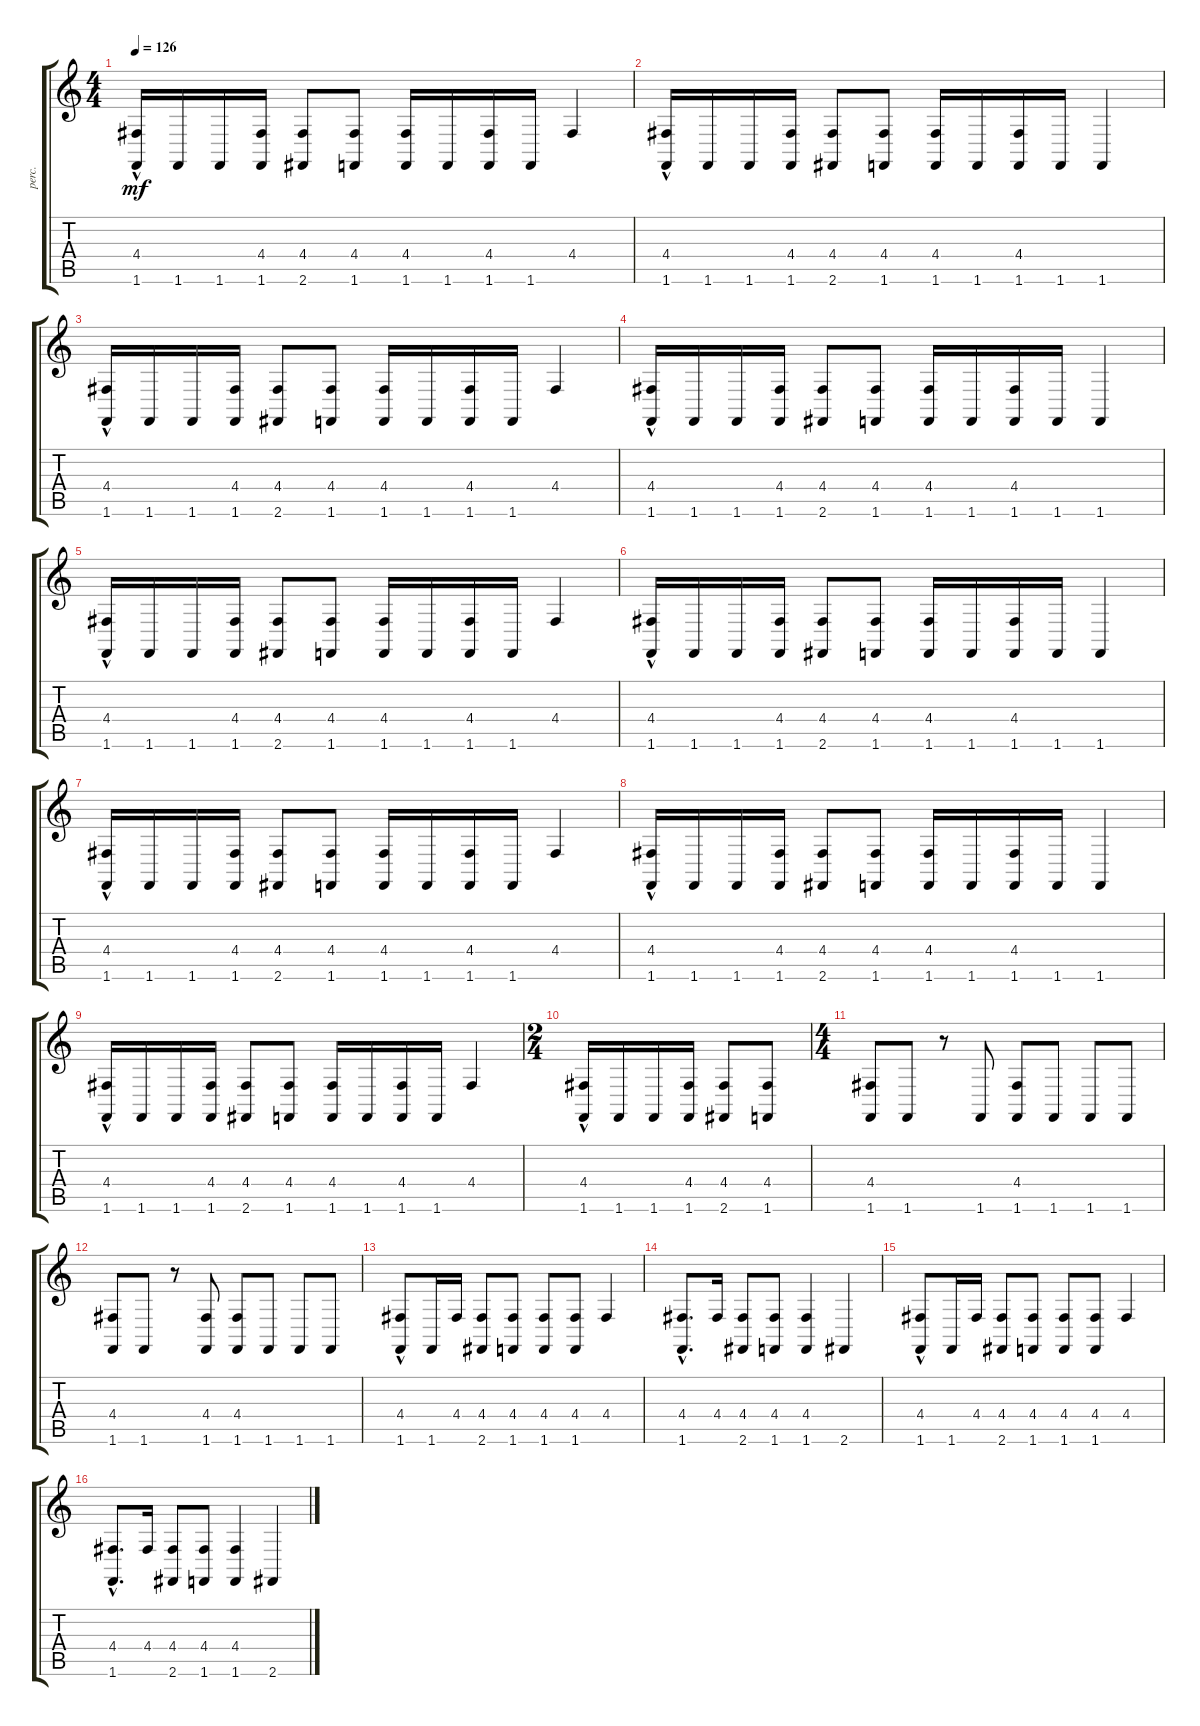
\track ("perc." "perc.") {instrument acousticgrandpiano}
\staff {score tabs}
\tuning (E4 B3 G3 D3 A2 E2) {hide}
\ts (4 4)
\tempo 126
\clef g2
\ks c
(4.4{hac} 1.6).16{dy mf} 1.6.16 1.6.16 (4.4 1.6).16 (4.4 2.6).8 (4.4 1.6).8 (4.4 1.6).16 1.6.16 (4.4 1.6).16 1.6.16 4.4.4 |
(4.4{hac} 1.6).16 1.6.16 1.6.16 (4.4 1.6).16 (4.4 2.6).8 (4.4 1.6).8 (4.4 1.6).16 1.6.16 (4.4 1.6).16 1.6.16 1.6.4 |
(4.4{hac} 1.6).16 1.6.16 1.6.16 (4.4 1.6).16 (4.4 2.6).8 (4.4 1.6).8 (4.4 1.6).16 1.6.16 (4.4 1.6).16 1.6.16 4.4.4 |
(4.4{hac} 1.6).16 1.6.16 1.6.16 (4.4 1.6).16 (4.4 2.6).8 (4.4 1.6).8 (4.4 1.6).16 1.6.16 (4.4 1.6).16 1.6.16 1.6.4 |
(4.4{hac} 1.6).16 1.6.16 1.6.16 (4.4 1.6).16 (4.4 2.6).8 (4.4 1.6).8 (4.4 1.6).16 1.6.16 (4.4 1.6).16 1.6.16 4.4.4 |
(4.4{hac} 1.6).16 1.6.16 1.6.16 (4.4 1.6).16 (4.4 2.6).8 (4.4 1.6).8 (4.4 1.6).16 1.6.16 (4.4 1.6).16 1.6.16 1.6.4 |
(4.4{hac} 1.6).16 1.6.16 1.6.16 (4.4 1.6).16 (4.4 2.6).8 (4.4 1.6).8 (4.4 1.6).16 1.6.16 (4.4 1.6).16 1.6.16 4.4.4 |
(4.4{hac} 1.6).16 1.6.16 1.6.16 (4.4 1.6).16 (4.4 2.6).8 (4.4 1.6).8 (4.4 1.6).16 1.6.16 (4.4 1.6).16 1.6.16 1.6.4 |
(4.4{hac} 1.6).16 1.6.16 1.6.16 (4.4 1.6).16 (4.4 2.6).8 (4.4 1.6).8 (4.4 1.6).16 1.6.16 (4.4 1.6).16 1.6.16 4.4.4 |
\ts (2 4)
(4.4{hac} 1.6).16 1.6.16 1.6.16 (4.4 1.6).16 (4.4 2.6).8 (4.4 1.6).8 |
\ts (4 4)
(4.4 1.6).8 1.6.8 r.8 1.6.8 (4.4 1.6).8 1.6.8 1.6.8 1.6.8 |
(4.4 1.6).8 1.6.8 r.8 (4.4 1.6).8 (4.4 1.6).8 1.6.8 1.6.8 1.6.8 |
(4.4{hac} 1.6).8 1.6.16 4.4.16 (4.4 2.6).8 (4.4 1.6).8 (4.4 1.6).8 (4.4 1.6).8 4.4.4 |
(4.4{hac} 1.6{hac}).8{d} 4.4.16 (4.4 2.6).8 (4.4 1.6).8 (4.4 1.6).4 2.6.4 |
(4.4{hac} 1.6).8 1.6.16 4.4.16 (4.4 2.6).8 (4.4 1.6).8 (4.4 1.6).8 (4.4 1.6).8 4.4.4 |
(4.4{hac} 1.6{hac}).8{d} 4.4.16 (4.4 2.6).8 (4.4 1.6).8 (4.4 1.6).4 2.6.4
